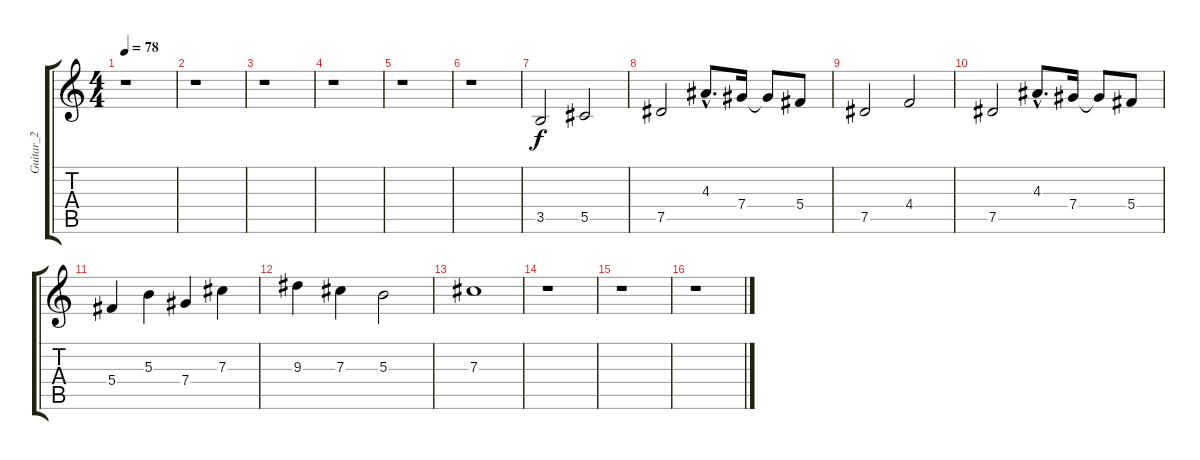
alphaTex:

\track ("Guitar_2" "Guitar_2") {instrument distortionguitar}
\staff {score tabs}
\tuning (Eb4 Bb3 Gb3 Db3 Ab2 Eb2) {hide}
\ts (4 4)
\tempo 78
\clef g2
\ks c
r.1{dy f} |
r.1 |
r.1 |
r.1 |
r.1 |
r.1 |
3.5.2 5.5.2 |
7.5.2 4.3{hac}.8{d} 7.4.16 7.4{t}.8 5.4.8 |
7.5.2 4.4.2 |
7.5.2 4.3{hac}.8{d} 7.4.16 7.4{t}.8 5.4.8 |
5.4.4 5.3.4 7.4.4 7.3.4 |
9.3.4 7.3.4 5.3.2 |
7.3.1 |
r.1 |
r.1 |
r.1
